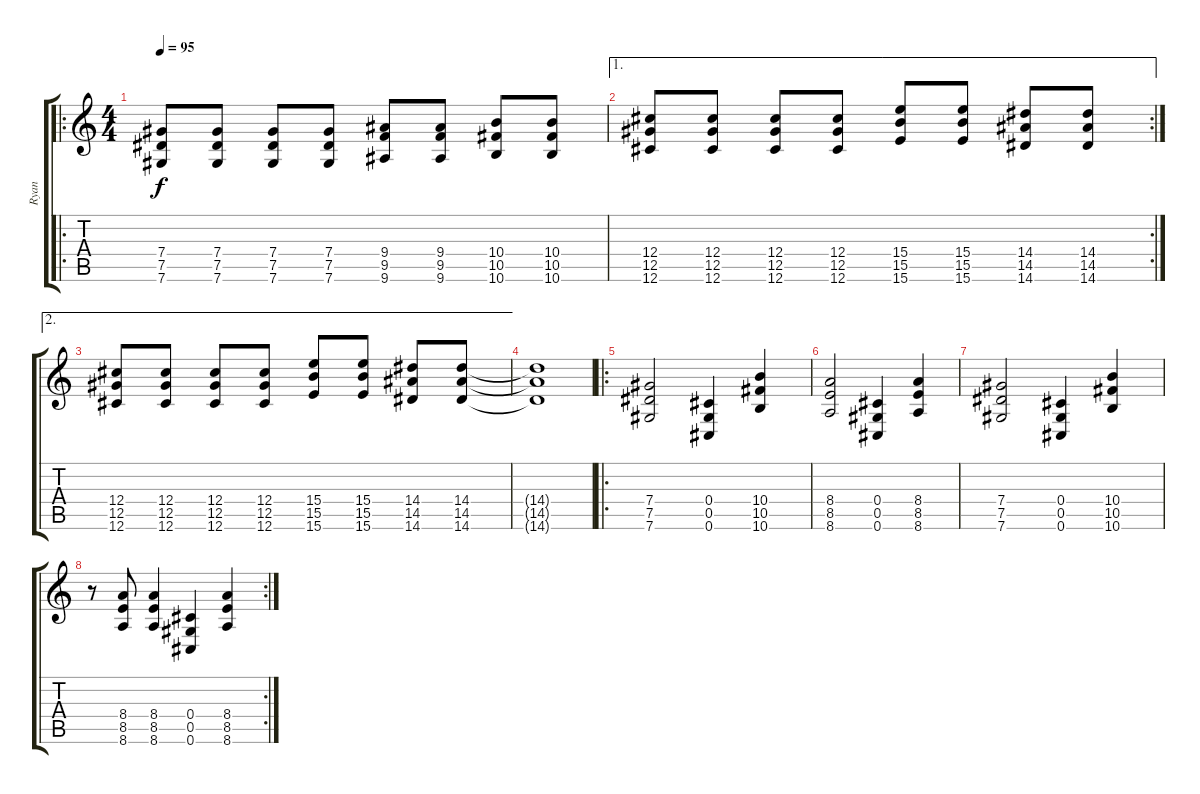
\track ("Ryan" "Ryan") {instrument distortionguitar}
\staff {score tabs}
\tuning (Eb4 Bb3 Gb3 Db3 Ab2 Db2) {hide}
\ro
\ts (4 4)
\tempo 95
\clef g2
\ks c
(7.4 7.5 7.6).8{dy f instrument distortionguitar} (7.4 7.5 7.6).8 (7.4 7.5 7.6).8 (7.4 7.5 7.6).8 (9.4 9.5 9.6).8 (9.4 9.5 9.6).8 (10.4 10.5 10.6).8 (10.4 10.5 10.6).8 |
\ae 1
\rc 2
(12.4 12.5 12.6).8 (12.4 12.5 12.6).8 (12.4 12.5 12.6).8 (12.4 12.5 12.6).8 (15.4 15.5 15.6).8 (15.4 15.5 15.6).8 (14.4 14.5 14.6).8 (14.4 14.5 14.6).8 |
\ae 2
(12.4 12.5 12.6).8 (12.4 12.5 12.6).8 (12.4 12.5 12.6).8 (12.4 12.5 12.6).8 (15.4 15.5 15.6).8 (15.4 15.5 15.6).8 (14.4 14.5 14.6).8 (14.4 14.5 14.6).8 |
(14.4{t} 14.5{t} 14.6{t}).1 |
\ro
(7.4 7.5 7.6).2 (0.4 0.5 0.6).4 (10.4 10.5 10.6).4 |
(8.4 8.5 8.6).2 (0.4 0.5 0.6).4 (8.4 8.5 8.6).4 |
(7.4 7.5 7.6).2 (0.4 0.5 0.6).4 (10.4 10.5 10.6).4 |
\rc 2
r.8 (8.4 8.5 8.6).8 (8.4 8.5 8.6).4 (0.4 0.5 0.6).4 (8.4 8.5 8.6).4
